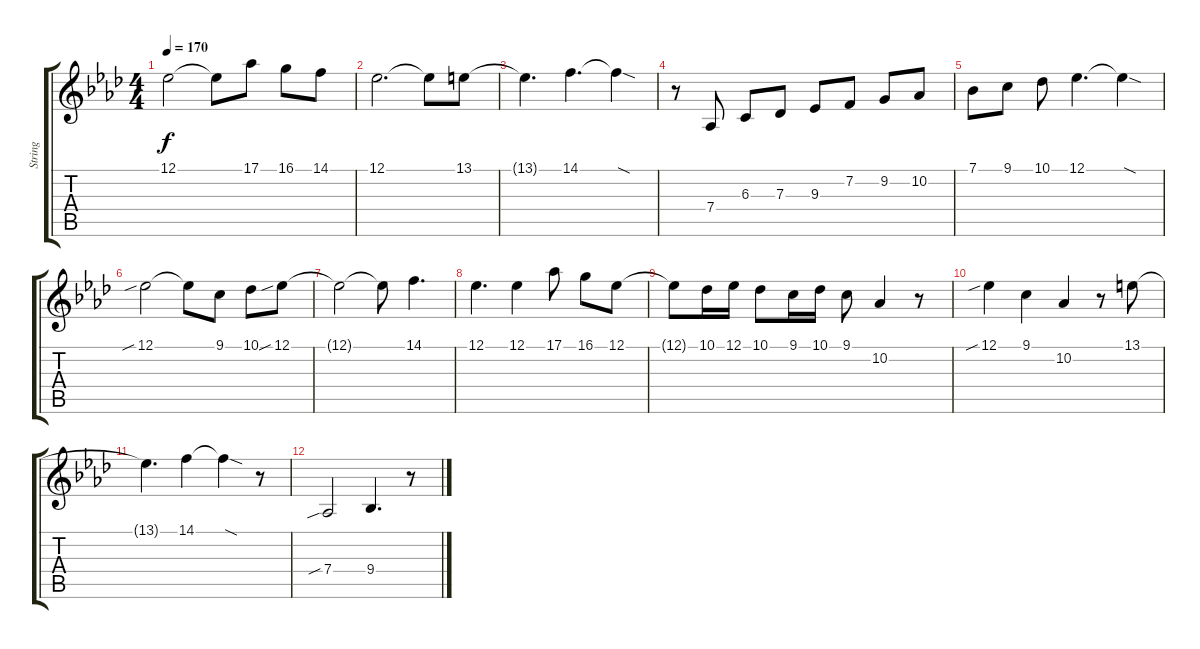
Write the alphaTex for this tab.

\track ("String" "String") {instrument stringensemble1}
\staff {score tabs}
\tuning (Eb4 Bb3 Gb3 Db3 Ab2 Eb2) {hide}
\ts (4 4)
\tempo 170
\clef g2
\ks ab
12.1{t}.2{dy f} 12.1{t}.8 17.1.8 16.1.8 14.1.8 |
12.1.2{d} 12.1{t}.8 13.1.8 |
13.1{t}.4{d} 14.1.4{d} 14.1{sod t}.4 |
r.8 7.4.8 6.3.8 7.3.8 9.3.8 7.2.8 9.2.8 10.2.8 |
7.1.8 9.1.8 10.1.8 12.1.4{d} 12.1{sod t}.4 |
12.1{sib}.2 12.1{t}.8 9.1.8 10.1.8 12.1{sib}.8 |
12.1{t}.2 12.1{t}.8 14.1.4{d} |
12.1.4{d} 12.1.4 17.1.8 16.1.8 12.1.8 |
12.1{t}.8 10.1.16 12.1.16 10.1.8 9.1.16 10.1.16 9.1.8 10.2.4 r.8 |
12.1{sib}.4 9.1.4 10.2.4 r.8 13.1.8 |
13.1{t}.4{d} 14.1.4 14.1{sod t}.4 r.8 |
7.4{sib}.2 9.4.4{d} r.8
